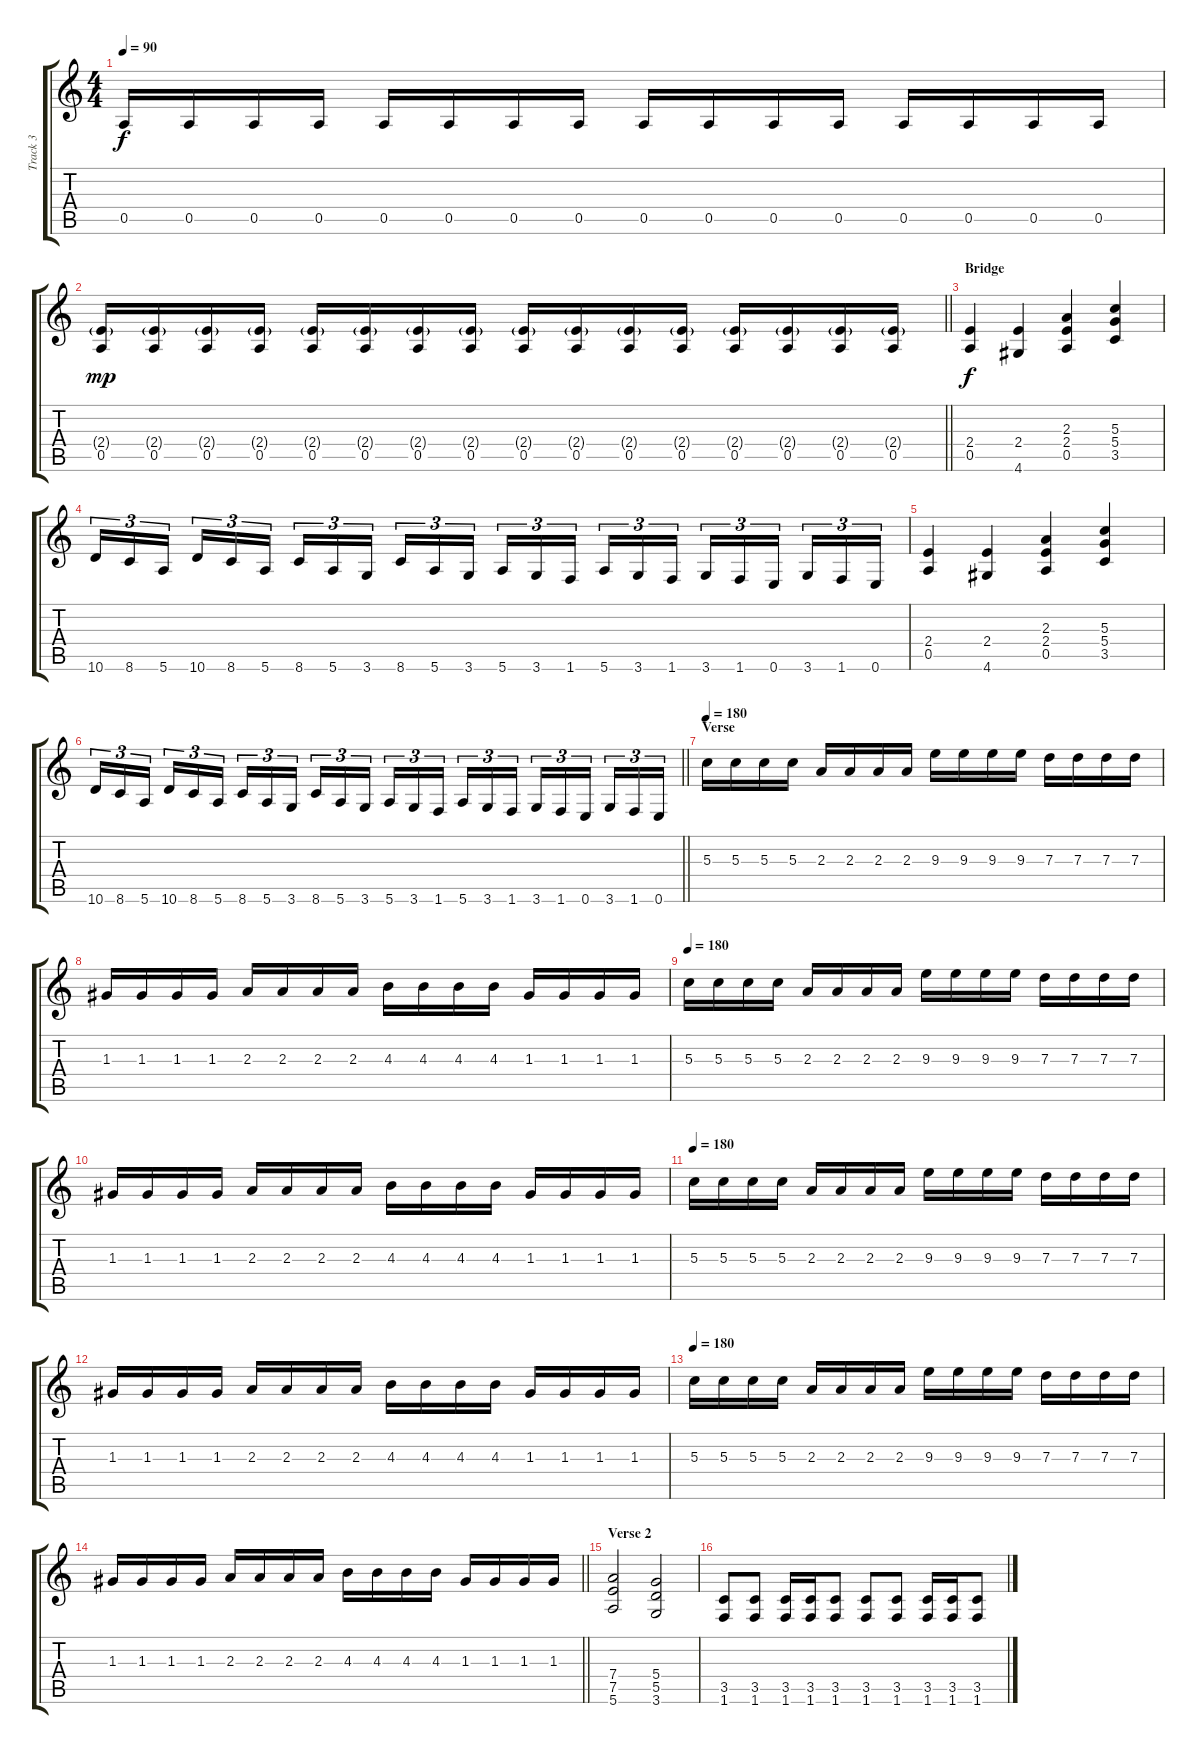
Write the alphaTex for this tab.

\track ("Track 3" "Track 3") {instrument distortionguitar}
\staff {score tabs}
\tuning (E4 B3 G3 D3 A2 E2) {hide}
\ts (4 4)
\tempo 90
\clef g2
\ks c
0.5.16{dy f} 0.5.16 0.5.16 0.5.16 0.5.16 0.5.16 0.5.16 0.5.16 0.5.16 0.5.16 0.5.16 0.5.16 0.5.16 0.5.16 0.5.16 0.5.16 |
\barLineRight lightlight
(2.4{g} 0.5).16{dy mp} (2.4{g} 0.5).16 (2.4{g} 0.5).16 (2.4{g} 0.5).16 (2.4{g} 0.5).16 (2.4{g} 0.5).16 (2.4{g} 0.5).16 (2.4{g} 0.5).16 (2.4{g} 0.5).16 (2.4{g} 0.5).16 (2.4{g} 0.5).16 (2.4{g} 0.5).16 (2.4{g} 0.5).16 (2.4{g} 0.5).16 (2.4{g} 0.5).16 (2.4{g} 0.5).16 |
\section ("" "Bridge")
(2.4 0.5).4{dy f} (2.4 4.6).4 (2.3 2.4 0.5).4 (5.3 5.4 3.5).4 |
10.6.16{tu (3 2)} 8.6.16{tu (3 2)} 5.6.16{tu (3 2) beam splitsecondary} 10.6.16{tu (3 2)} 8.6.16{tu (3 2)} 5.6.16{tu (3 2)} 8.6.16{tu (3 2)} 5.6.16{tu (3 2)} 3.6.16{tu (3 2) beam splitsecondary} 8.6.16{tu (3 2)} 5.6.16{tu (3 2)} 3.6.16{tu (3 2)} 5.6.16{tu (3 2)} 3.6.16{tu (3 2)} 1.6.16{tu (3 2) beam splitsecondary} 5.6.16{tu (3 2)} 3.6.16{tu (3 2)} 1.6.16{tu (3 2)} 3.6.16{tu (3 2)} 1.6.16{tu (3 2)} 0.6.16{tu (3 2) beam splitsecondary} 3.6.16{tu (3 2)} 1.6.16{tu (3 2)} 0.6.16{tu (3 2)} |
(2.4 0.5).4 (2.4 4.6).4 (2.3 2.4 0.5).4 (5.3 5.4 3.5).4 |
\barLineRight lightlight
10.6.16{tu (3 2)} 8.6.16{tu (3 2)} 5.6.16{tu (3 2) beam splitsecondary} 10.6.16{tu (3 2)} 8.6.16{tu (3 2)} 5.6.16{tu (3 2)} 8.6.16{tu (3 2)} 5.6.16{tu (3 2)} 3.6.16{tu (3 2) beam splitsecondary} 8.6.16{tu (3 2)} 5.6.16{tu (3 2)} 3.6.16{tu (3 2)} 5.6.16{tu (3 2)} 3.6.16{tu (3 2)} 1.6.16{tu (3 2) beam splitsecondary} 5.6.16{tu (3 2)} 3.6.16{tu (3 2)} 1.6.16{tu (3 2)} 3.6.16{tu (3 2)} 1.6.16{tu (3 2)} 0.6.16{tu (3 2) beam splitsecondary} 3.6.16{tu (3 2)} 1.6.16{tu (3 2)} 0.6.16{tu (3 2)} |
\section ("" "Verse")
\tempo 180
5.3.16 5.3.16 5.3.16 5.3.16 2.3.16 2.3.16 2.3.16 2.3.16 9.3.16 9.3.16 9.3.16 9.3.16 7.3.16 7.3.16 7.3.16 7.3.16 |
1.3.16 1.3.16 1.3.16 1.3.16 2.3.16 2.3.16 2.3.16 2.3.16 4.3.16 4.3.16 4.3.16 4.3.16 1.3.16 1.3.16 1.3.16 1.3.16 |
\tempo 180
5.3.16 5.3.16 5.3.16 5.3.16 2.3.16 2.3.16 2.3.16 2.3.16 9.3.16 9.3.16 9.3.16 9.3.16 7.3.16 7.3.16 7.3.16 7.3.16 |
1.3.16 1.3.16 1.3.16 1.3.16 2.3.16 2.3.16 2.3.16 2.3.16 4.3.16 4.3.16 4.3.16 4.3.16 1.3.16 1.3.16 1.3.16 1.3.16 |
\tempo 180
5.3.16 5.3.16 5.3.16 5.3.16 2.3.16 2.3.16 2.3.16 2.3.16 9.3.16 9.3.16 9.3.16 9.3.16 7.3.16 7.3.16 7.3.16 7.3.16 |
1.3.16 1.3.16 1.3.16 1.3.16 2.3.16 2.3.16 2.3.16 2.3.16 4.3.16 4.3.16 4.3.16 4.3.16 1.3.16 1.3.16 1.3.16 1.3.16 |
\tempo 180
5.3.16 5.3.16 5.3.16 5.3.16 2.3.16 2.3.16 2.3.16 2.3.16 9.3.16 9.3.16 9.3.16 9.3.16 7.3.16 7.3.16 7.3.16 7.3.16 |
\barLineRight lightlight
1.3.16 1.3.16 1.3.16 1.3.16 2.3.16 2.3.16 2.3.16 2.3.16 4.3.16 4.3.16 4.3.16 4.3.16 1.3.16 1.3.16 1.3.16 1.3.16 |
\section ("" "Verse 2")
(7.4 7.5 5.6).2 (5.4 5.5 3.6).2 |
(3.5 1.6).8 (3.5 1.6).8 (3.5 1.6).16 (3.5 1.6).16 (3.5 1.6).8 (3.5 1.6).8 (3.5 1.6).8 (3.5 1.6).16 (3.5 1.6).16 (3.5 1.6).8
